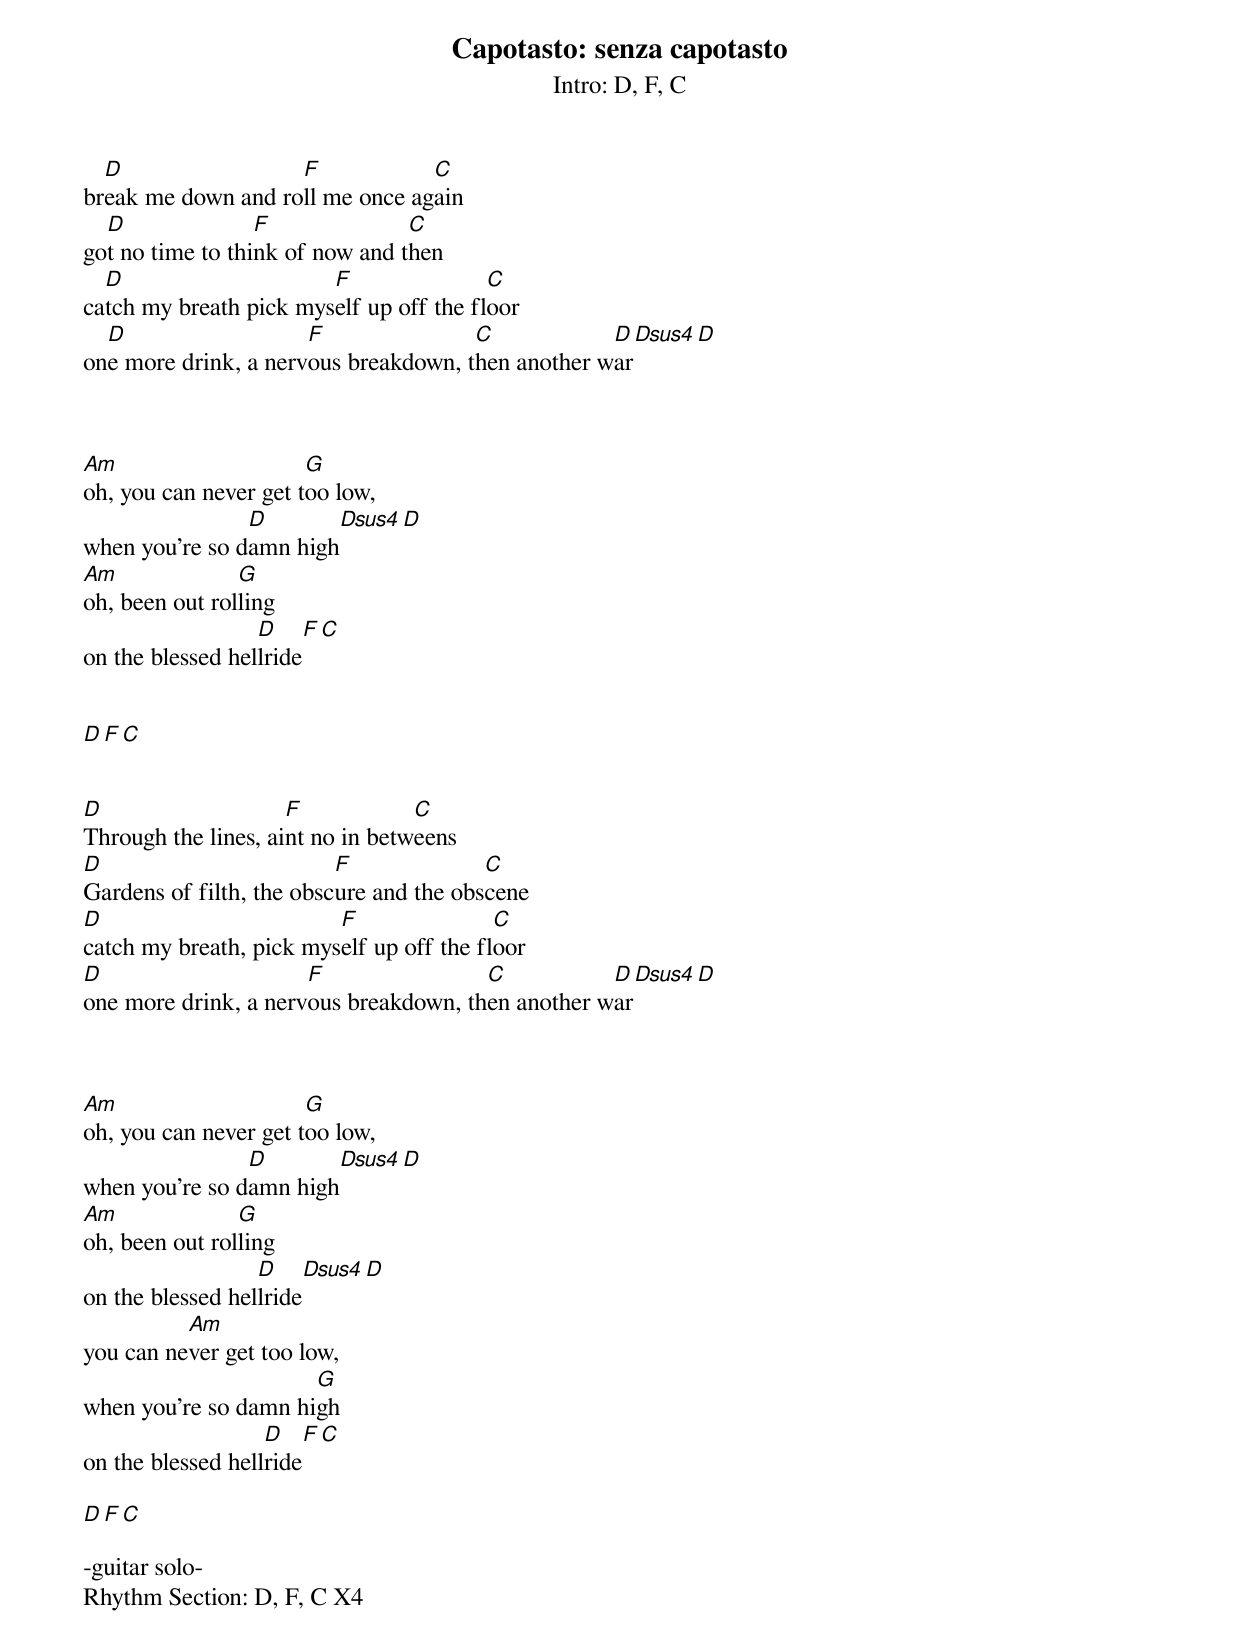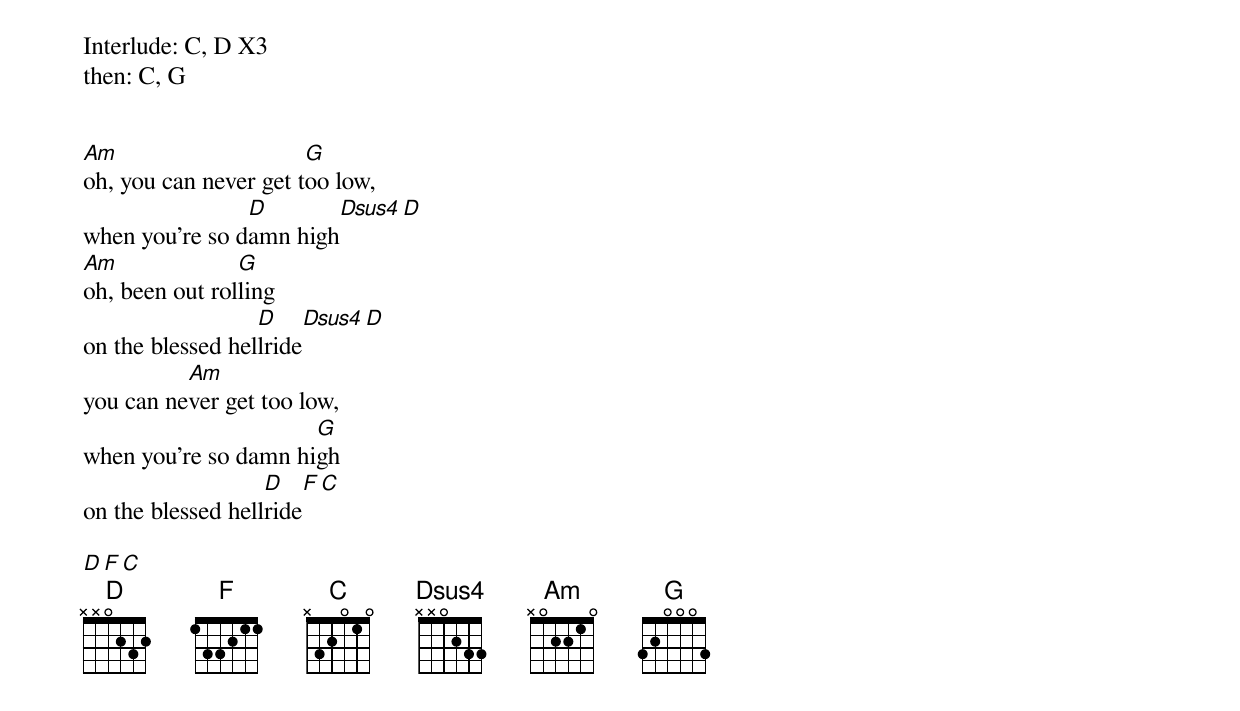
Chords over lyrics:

Capotasto: senza capotasto
Intro: D, F, C

  D                 F            C
break me down and roll me once again
  D               F              C
got no time to think of now and then
  D                     F                C
catch my breath pick myself up off the floor
  D                   F               C            D        Dsus4      D
one more drink, a nervous breakdown, then another war



Am                     G
oh, you can never get too low,
                D            Dsus4      D
when you're so damn high
Am              G
oh, been out rolling
                  D         F          C
on the blessed hellride


D        F            C


D                    F            C
Through the lines, aint no in betweens
D                         F              C
Gardens of filth, the obscure and the obscene
D                        F                C
catch my breath, pick myself up off the floor
D                     F                C           D       Dsus4      D
one more drink, a nervous breakdown, then another war



Am                     G
oh, you can never get too low,
                D            Dsus4      D
when you're so damn high
Am              G
oh, been out rolling
                  D         Dsus4      D
on the blessed hellride
          Am
you can never get too low,
                      G
when you're so damn high
                   D           F          C
on the blessed hellride

D           F          C

-guitar solo-
Rhythm Section: D, F, C X4

Interlude: C, D X3
then: C, G


Am                     G
oh, you can never get too low,
                D         Dsus4      D
when you're so damn high
Am              G
oh, been out rolling
                  D         Dsus4      D
on the blessed hellride
          Am
you can never get too low,
                      G
when you're so damn high
                   D           F          C
on the blessed hellride

D F C
